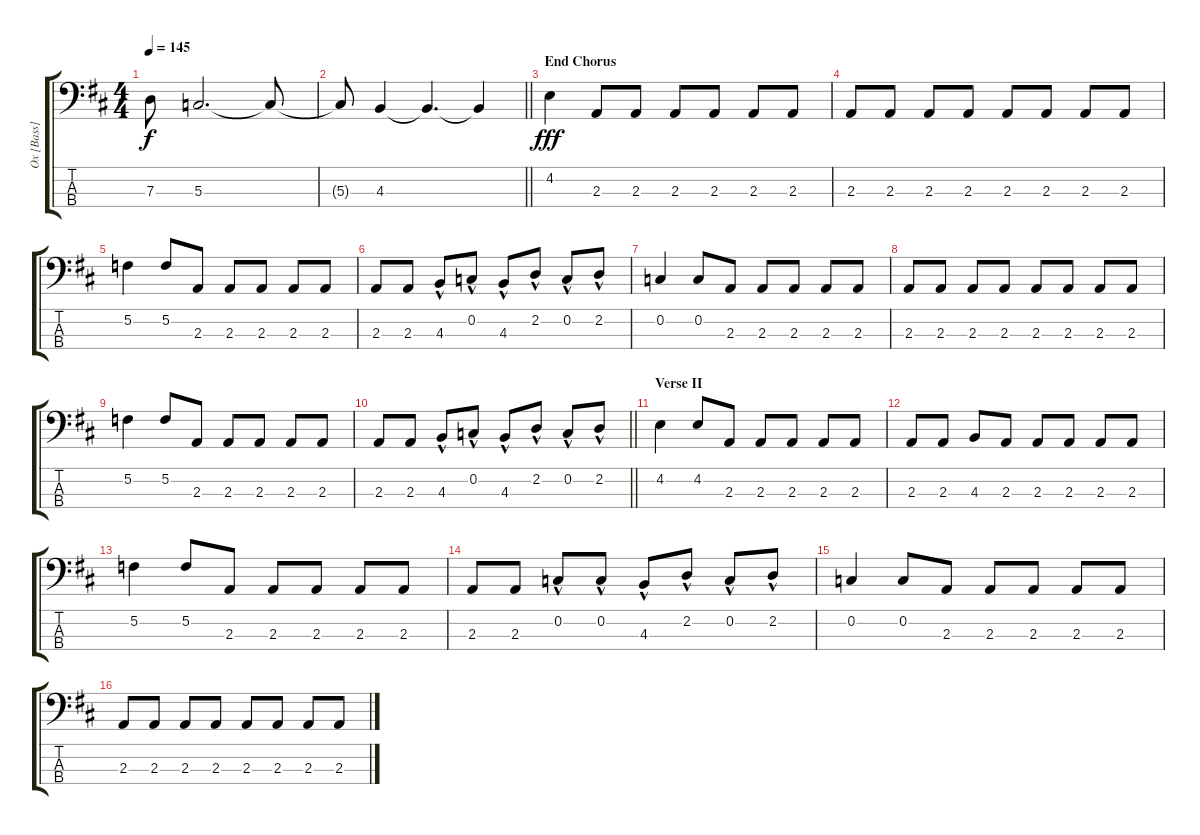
\track ("Ox [Bass]" "Ox [Bass]") {instrument electricbasspick}
\staff {score tabs}
\tuning (F2 C2 G1 D1) {hide}
\ts (4 4)
\tempo 145
\clef f4
\ks d
7.3{t}.8{dy f} 5.3.2{d} 5.3{t}.8 |
\barLineRight lightlight
5.3{t}.8 4.3.4 4.3{t}.4{d} 4.3{t}.4 |
\section ("" "End Chorus")
4.2.4{dy fff} 2.3.8 2.3.8 2.3.8 2.3.8 2.3.8 2.3.8 |
2.3.8 2.3.8 2.3.8 2.3.8 2.3.8 2.3.8 2.3.8 2.3.8 |
5.2.4 5.2.8 2.3.8 2.3.8 2.3.8 2.3.8 2.3.8 |
2.3.8 2.3.8 4.3{hac}.8 0.2{hac}.8 4.3{hac}.8 2.2{hac}.8 0.2{hac}.8 2.2{hac}.8 |
0.2.4 0.2.8 2.3.8 2.3.8 2.3.8 2.3.8 2.3.8 |
2.3.8 2.3.8 2.3.8 2.3.8 2.3.8 2.3.8 2.3.8 2.3.8 |
5.2.4 5.2.8 2.3.8 2.3.8 2.3.8 2.3.8 2.3.8 |
\barLineRight lightlight
2.3.8 2.3.8 4.3{hac}.8 0.2{hac}.8 4.3{hac}.8 2.2{hac}.8 0.2{hac}.8 2.2{hac}.8 |
\section ("" "Verse II")
4.2.4 4.2.8 2.3.8 2.3.8 2.3.8 2.3.8 2.3.8 |
2.3.8 2.3.8 4.3.8 2.3.8 2.3.8 2.3.8 2.3.8 2.3.8 |
5.2.4 5.2.8 2.3.8 2.3.8 2.3.8 2.3.8 2.3.8 |
2.3.8 2.3.8 0.2{hac}.8 0.2{hac}.8 4.3{hac}.8 2.2{hac}.8 0.2{hac}.8 2.2{hac}.8 |
0.2.4 0.2.8 2.3.8 2.3.8 2.3.8 2.3.8 2.3.8 |
2.3.8 2.3.8 2.3.8 2.3.8 2.3.8 2.3.8 2.3.8 2.3.8
